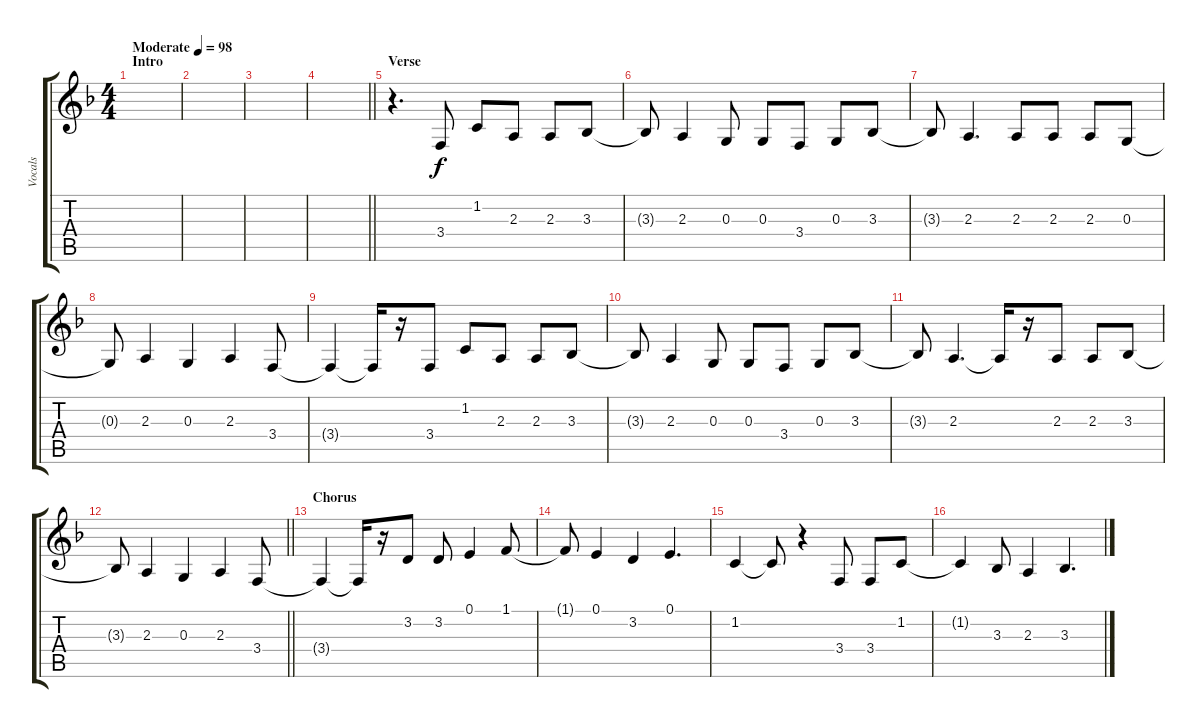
\track ("Vocals" "Vocals") {instrument flute}
\staff {score tabs}
\tuning (E4 B3 G3 D3 A2 D2) {hide}
\ts (4 4)
\section ("" "Intro")
\tempo (98 "Moderate")
\clef g2
\ks f
|
|
|
\barLineRight lightlight
|
\section ("" "Verse")
r.4{d} 3.4.8 1.2.8 2.3.8 2.3.8 3.3.8 |
3.3{t}.8 2.3.4 0.3.8 0.3.8 3.4.8 0.3.8 3.3.8 |
3.3{t}.8 2.3.4{d} 2.3.8 2.3.8 2.3.8 0.3.8 |
0.3{t}.8 2.3.4 0.3.4 2.3.4 3.4.8 |
3.4{t}.4 3.4{t}.16 r.16 3.4.8 1.2.8 2.3.8 2.3.8 3.3.8 |
3.3{t}.8 2.3.4 0.3.8 0.3.8 3.4.8 0.3.8 3.3.8 |
3.3{t}.8 2.3.4{d} 2.3{t}.16 r.16 2.3.8 2.3.8 3.3.8 |
\barLineRight lightlight
3.3{t}.8 2.3.4 0.3.4 2.3.4 3.4.8 |
\section ("" "Chorus")
3.4{t}.4 3.4{t}.16 r.16 3.2.8 3.2.8 0.1.4 1.1.8 |
1.1{t}.8 0.1.4 3.2.4 0.1.4{d} |
1.2.4 1.2{t}.8 r.4 3.4.8 3.4.8 1.2.8 |
1.2{t}.4 3.3.8 2.3.4 3.3.4{d}
